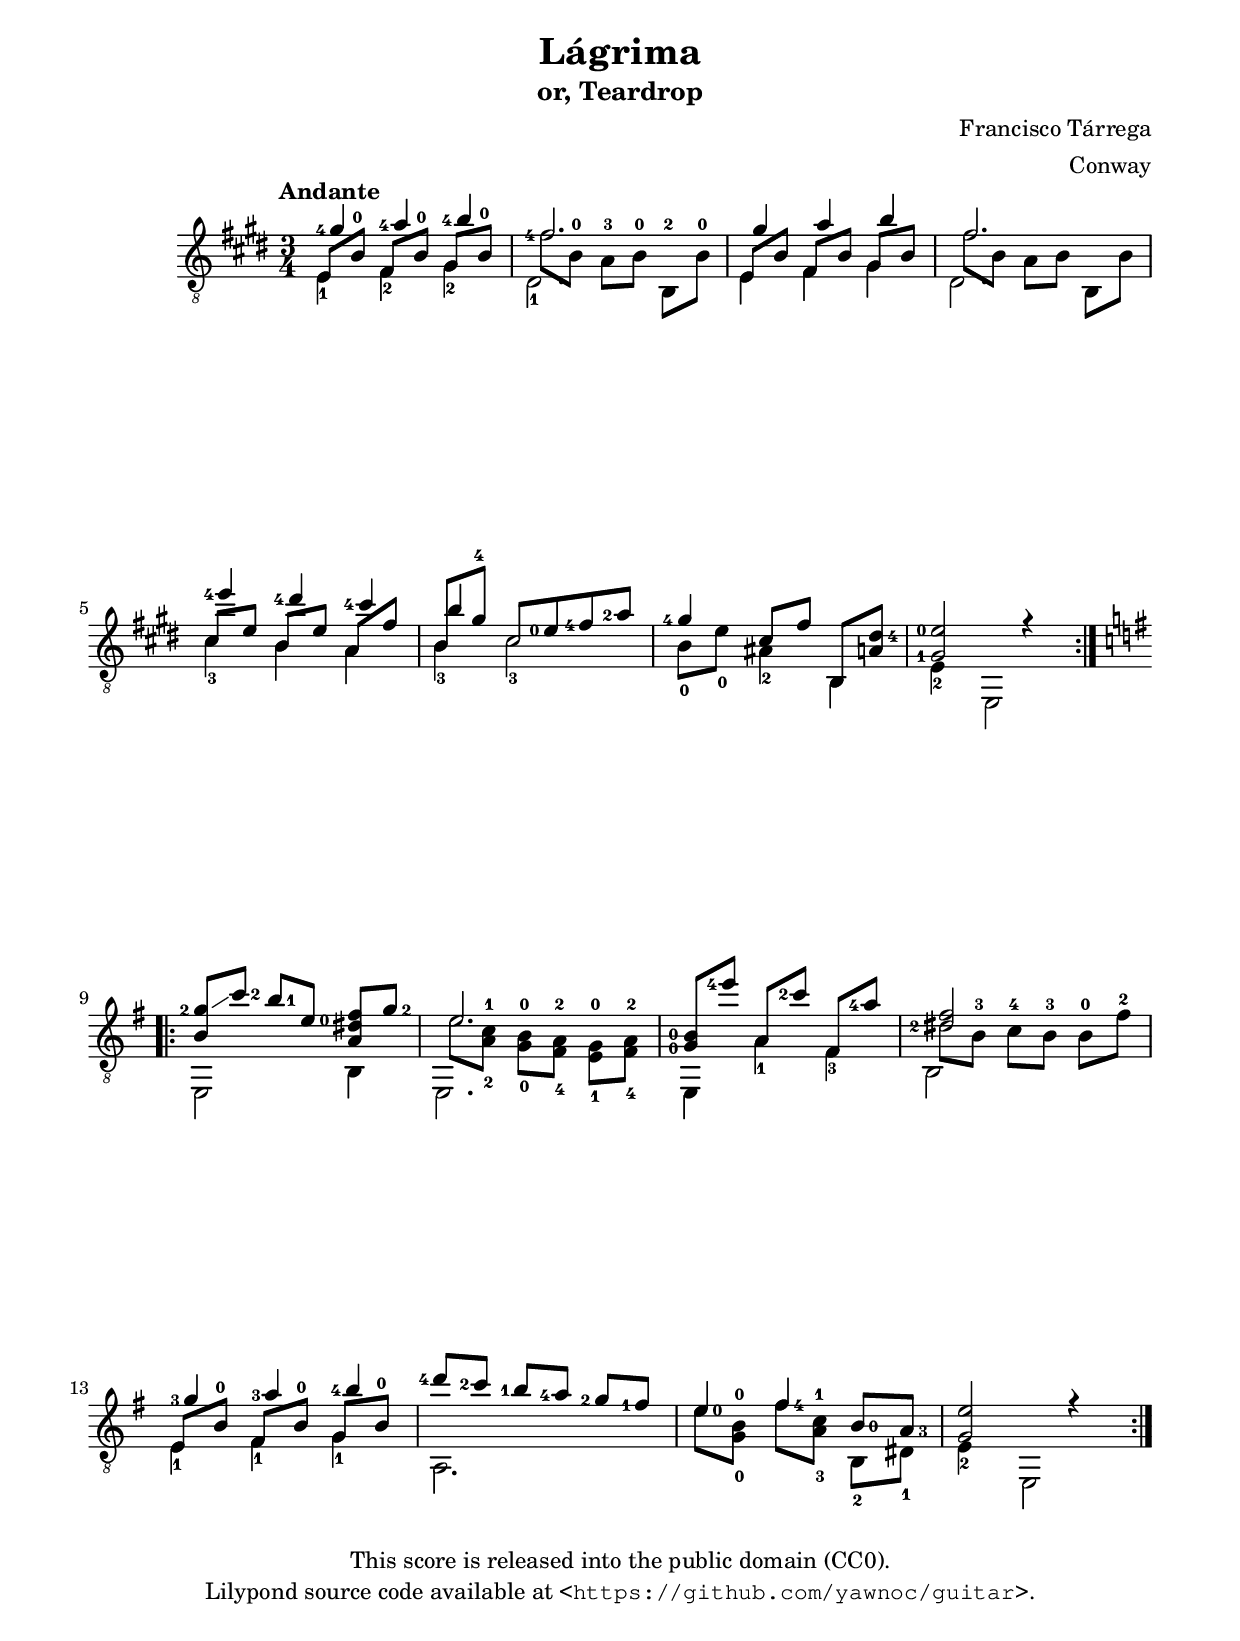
\version "2.18.2"


%%%%%%%%%%%%%%%%%%%%%%%%%%%%%%%%%%%%%%%%%%%%%%%%%%%%%%%%%%%%%%%%
% General
%%%%%%%%%%%%%%%%%%%%%%%%%%%%%%%%%%%%%%%%%%%%%%%%%%%%%%%%%%%%%%%%

\paper {
  top-margin = 1.5\cm
  left-margin = 1.5\cm
  right-margin = 1.5\cm
  bottom-margin = 1.5\cm
  ragged-last-bottom = ##f
  footnote-separator-markup = \markup { \vspace #1.5 }
}

globalSettings = {
  \accidentalStyle modern
  \compressFullBarRests
  \mergeDifferentlyHeadedOn
  \mergeDifferentlyDottedOn
  \numericTimeSignature
  \pointAndClickOff
  \override TextScript.extra-offset = #'(0 . 0.7)
  \override Score.FootnoteItem.annotation-line = ##f
}

origin-url = "https://github.com/yawnoc/guitar"

\header {
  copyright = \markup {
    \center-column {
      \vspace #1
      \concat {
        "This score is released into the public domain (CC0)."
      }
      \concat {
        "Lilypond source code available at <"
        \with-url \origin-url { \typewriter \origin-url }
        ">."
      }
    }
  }
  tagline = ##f
}

triplet = #(define-music-function
  (parser location music) (ly:music?)
  #{
    \tuplet 3/2 { $music }
  #}
)

tripletDuple = #(define-music-function
  (parser location music) (ly:music?)
  #{
    \tuplet 6/4 { $music }
  #}
)

overrideBeamedStemLengths = #(define-scheme-function
  (parser location lengths) (list?)
  #{
    \override Stem.details.beamed-lengths = $lengths
  #}
)
revertBeamedStemLengths = { \revert Stem.details.beamed-lengths }

overrideBeamVerticalPositions = #(define-scheme-function
  (parser location positions) (pair?)
  #{
    \override Beam.positions = $positions
  #}
)

%%%%%%%%%%%%%%%%%%%%%%%%%%%%%%%%%%%%%%%%%%%%%%%%%%%%%%%%%%%%%%%%
% Semantic bar lines
%%%%%%%%%%%%%%%%%%%%%%%%%%%%%%%%%%%%%%%%%%%%%%%%%%%%%%%%%%%%%%%%

barLineGoto = { \bar "||" }
barLineKeyChange = { \bar "||" }
barLineEnd = { \bar "|." }

%%%%%%%%%%%%%%%%%%%%%%%%%%%%%%%%%%%%%%%%%%%%%%%%%%%%%%%%%%%%%%%%
% Guitar notation
%%%%%%%%%%%%%%%%%%%%%%%%%%%%%%%%%%%%%%%%%%%%%%%%%%%%%%%%%%%%%%%%

stringNumbersAbove = { \set stringNumberOrientations = #'(up) }
stringNumbersBelow = { \set stringNumberOrientations = #'(down) }

fingeringAbove = { \set fingeringOrientations = #'(up) }
fingeringBelow = { \set fingeringOrientations = #'(down) }
fingeringAleft = { \set fingeringOrientations = #'(left) }
fingeringAright = { \set fingeringOrientations = #'(right) }

startGraceMusic = {
  <>(
  \override Fingering.font-size = -6
}
stopGraceMusic = {
  \revert Fingering.font-size
  <>)
}

overrideHorizontalShift = #(define-scheme-function
  (parser location distance) (number?)
  #{
    \override NoteColumn.force-hshift = $distance
  #}
)
revertHorizontalShift = { \revert NoteColumn.force-hshift }

barreSpan = #(define-music-function
  (parser location label offsetPair music)
  (string? (pair? (cons 0 0)) ly:music?)
  (let
    (
      (elements (extract-named-music music '(NoteEvent EventChord)))
    )
    (if
      (pair? elements)
      (let
        (
          (first-element (first elements))
          (last-element (last elements))
        )
        (set!
          (ly:music-property first-element 'articulations)
          (cons
            (make-music 'TextSpanEvent 'span-direction -1)
            (ly:music-property first-element 'articulations)
          )
        )
        (set!
          (ly:music-property last-element 'articulations)
          (cons
            (make-music 'TextSpanEvent 'span-direction 1)
            (ly:music-property last-element 'articulations)
          )
        )
      )
    )
  )
  #{
    \once \override TextSpanner.font-shape = #'upright
    \once \override TextSpanner.style = #'line
    \once \override TextSpanner.extra-offset = #offsetPair
    \once \override TextSpanner.bound-details = #`(
      (left
        (text . ,#{ \markup { \raise #-0.7 { #label \hspace #0.7 }} #})
        (Y . 0)
        (padding . -0.8)
        (attach-dir . -2)
      )
      (right
        (text . ,#{ \markup { \draw-line #'(0 . -1.3) } #}) ;; draw hook
        (Y . 0)
        (padding . -0.5)
        (attach-dir . 2)
      )
    )
    \once \override TextSpanner #'after-line-breaking = #(lambda (grob)
      (let*
        (
          (originalGrob (ly:grob-original grob))
          (splitGrobs (ly:spanner-broken-into originalGrob))
        )
        (if
          (and
            (>= (length splitGrobs) 2)
            (not (eq? (car (last-pair splitGrobs)) grob))
          )
          (begin
            (ly:grob-set-nested-property! grob
              '(bound-details right text)
              #{ \markup { \draw-line #'(0 . 0) } #} ;; suppress draw hook
            )
            (ly:grob-set-property! grob
              'extra-offset
              (cons
                (car offsetPair)
                (+ (cdr offsetPair) 0.7) ;; correction for suppressed hook
              )
            )
            (ly:grob-set-nested-property! grob
              '(bound-details right padding)
              #'-3 ;; increase spanner length
            )
          )
        )
      )
    )
    $music
  #}
)

barre = #(define-scheme-function
  (parser location label) (string?)
  #{
    \markup {
      \center-align {
        \hspace #0.7
        $label
      }
    }
  #}
)

nudgeNextBarre = #(define-scheme-function
  (parser location distance) (number?)
  #{
    \once \override TextScript.X-offset = $distance
  #}
)

position = #(define-scheme-function
  (parser location label) (string?)
  #{
    \markup {
      \center-align {
        \hspace #0.5
        $label
      }
    }
  #}
)

#(define-markup-command
  (markupString layout properties stringNumber) (markup?)
  (interpret-markup layout properties
    #{
      \markup \circle { \bold #stringNumber }
    #}
  )
)

#(define-markup-command
  (resonatesOn layout properties note stringNumber) (markup? markup?)
  (interpret-markup layout properties
    #{
      \markup { #note "resonates on" \markupString #stringNumber }
    #}
  )
)

%%%%%%%%%%%%%%%%%%%%%%%%%%%%%%%%%%%%%%%%%%%%%%%%%%%%%%%%%%%%%%%%
% Goto statements
%%%%%%%%%%%%%%%%%%%%%%%%%%%%%%%%%%%%%%%%%%%%%%%%%%%%%%%%%%%%%%%%

overrideGotoVisibility = {
  \once \override Score.RehearsalMark #'break-visibility = #'#(#t #t #f)
}

makeGotoMark = #(define-scheme-function
  (parser location label) (string?)
  #{
    \mark \markup { \small \italic $label }
  #}
)

simultaneousMarkSeparator = {
  \cadenzaOn
    s1073741824 % stupid, but works
  \cadenzaOff
}

coda = {
  \overrideGotoVisibility
  \mark \markup { \musicglyph #"scripts.coda" }
}

fine = {
  \overrideGotoVisibility
  \makeGotoMark Fine
}

dcAlCoda = {
  \overrideGotoVisibility
  \makeGotoMark "D.C. al Coda"
}

dcAlFine = {
  \overrideGotoVisibility
  \makeGotoMark "D.C. al Fine"
}

toCoda = {
  \overrideGotoVisibility
  \makeGotoMark "to Coda"
}



\header {
  title = "Lágrima"
  subtitle = "or, Teardrop"
  composer = "Francisco Tárrega"
  arranger = "Conway"
}


initialSignatures = {
  \tempo "Andante"
  \clef "treble_8"
  \key e \major
  \time 3/4
  \set Timing.beamExceptions = #'()
}


highVoiceMusic = {
  
  \globalSettings
  
  % Major section
  \barNumberCheck #1
  \repeat volta 2 {
    \relative c'' {
      \fingeringAleft
      \shiftOn
      <gis-4>4 <a-4> <b-4> |
      \shiftOff
      <fis-4>2. |
      \shiftOn
      gis4 a b |
      \shiftOff
      fis2. |
      \shiftOn
      <e'-4>4 <dis-4> <cis-4> |
      b \shiftOff cis,8[ <e-0> <fis-4> <a-2>] |
      <gis-4>4 cis,8 fis b,, \fingeringAright <dis'-4 a> |
      \fingeringAleft
      <e-0 gis,-1>2 r4 |
    }
  }
  
  % Minor section
  \barNumberCheck #9
  \key e \minor
  \repeat volta 2 {
    \relative c' {
      \fingeringAleft
      <g'-2 b,>8 \glissando \fingeringAright <c-2>
        <b-1> <e,-0>
        <fis dis a> <g-2> |
      e2. |
      \fingeringAleft
      <b-0 g-0>8 <e'-4> a,, <c'-2> fis,, <a'-4> |
      <fis dis-2>2 s4 |
      \shiftOn
      <g-3>4 <a-3> <b-4> |
      \shiftOff
      <d-4>8 <c-2> <b-1> <a-4> <g-2> <fis-1> |
      \fingeringAright
      <e-0>4 <fis-4> <b,-0>8 <a-3> |
      <g e'>2 r4 |
    }
  }
  
}


lowVoiceMusic = {
  
  \globalSettings
  
  % Major section
  \barNumberCheck #1
  \repeat volta 2 {
    \relative c {
      e4-1 fis-2 gis-2 |
      \shiftOn
      dis2.-1 |
      \shiftOff
      e4 fis gis |
      \shiftOn
      dis2. |
      \shiftOff
      cis'4-3 b a |
      b4-3 cis2-3 |
      b8-0 e-0 ais,4-2 b, |
      e4-2 e,2 |
    }
  }
  
  % Minor section
  \barNumberCheck #9
  \repeat volta 2 {
    \relative c, {
      e2 b'4 |
      \shiftOn
      e,2. |
      \shiftOff
      e4 a'-1 fis-3 |
      \shiftOn
      b,2 s4 |
      \shiftOff
      e4-1 fis-1 g-1 |
      a,2. |
      e''8 <b-0 g-0> fis' <c-1 a-3> b,-2 dis-1 |
      e4-2 e,2 |
    }
  }
  
}


middleVoiceMusic = {
  
  \globalSettings
  
  % Major section
  \barNumberCheck #1
  \repeat volta 2 {
    \relative c {
      \shiftOff
      e8 b'-0 fis b-0 gis b-0 |
      \stemDown
      fis' b,-0 a-3 b-0 b,-2 b'-0 |
      \stemUp
      e, b' fis b gis b |
      \stemDown
      fis' b, a b b, b' |
      \stemUp
      cis e b e a, fis' |
      b, gis'-4 s2 |
      s2. |
      s2. |
    }
  }
  
  % Minor section
  \barNumberCheck #9
  \repeat volta 2 {
    \relative c' {
      s2. |
      \stemDown
      e8 <c-1 a-2> <b-0 g-0> <a-2 fis-4> <g-0 e-1> <a-2 fis-4> |
      s2. |
      dis8 b-3 c-4 b-3 b-0 fis'-2 |
      \stemUp
      e, b'-0 fis b-0 g b-0 |
      s2. |
      s2. |
      s2. |
    }
  }
  
}


allMusic = {
  \initialSignatures
  <<
    << \highVoiceMusic >>
      \\
    << \lowVoiceMusic >>
      \\
    << \middleVoiceMusic >>
  >>
}


\score {
  \allMusic
}
